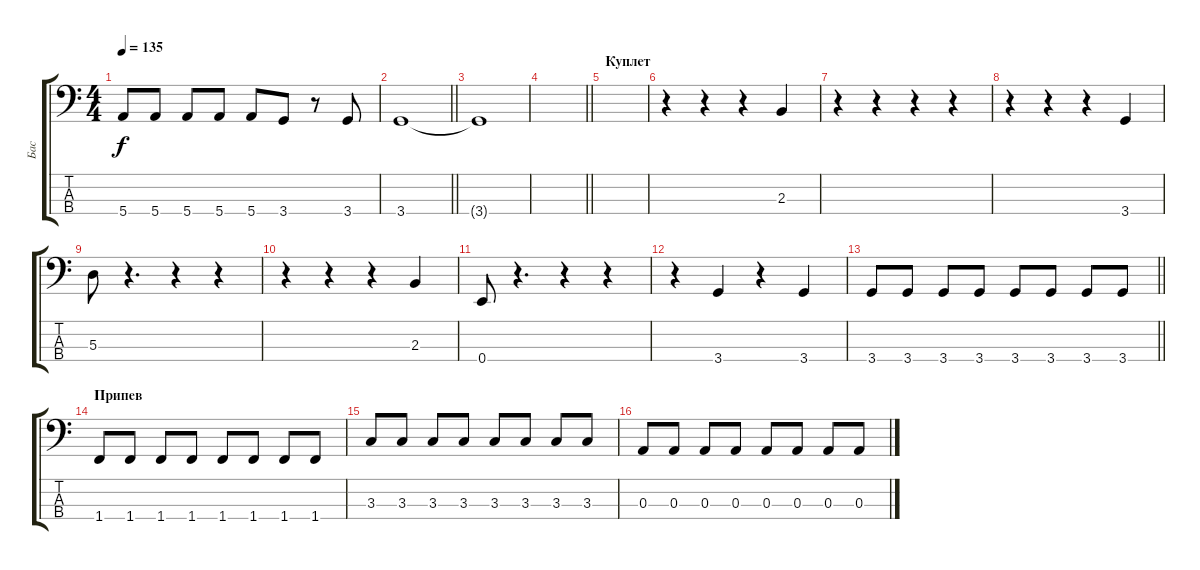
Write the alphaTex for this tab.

\track ("Бас" "Бас") {instrument electricbassfinger}
\staff {score tabs}
\tuning (G2 D2 A1 E1) {hide}
\ts (4 4)
\tempo 135
\clef f4
\ks c
5.4.8{dy f} 5.4.8 5.4.8 5.4.8 5.4.8 3.4.8 r.8 3.4.8 |
\barLineRight lightlight
3.4.1 |
3.4{t}.1 |
\barLineRight lightlight
|
\section ("" "Куплет")
|
r.4 r.4 r.4 2.3.4 |
r.4 r.4 r.4 r.4 |
r.4 r.4 r.4 3.4.4 |
5.3.8 r.4{d} r.4 r.4 |
r.4 r.4 r.4 2.3.4 |
0.4.8 r.4{d} r.4 r.4 |
r.4 3.4.4 r.4 3.4.4 |
\barLineRight lightlight
3.4.8 3.4.8 3.4.8 3.4.8 3.4.8 3.4.8 3.4.8 3.4.8 |
\section ("" "Припев")
1.4.8 1.4.8 1.4.8 1.4.8 1.4.8 1.4.8 1.4.8 1.4.8 |
3.3.8 3.3.8 3.3.8 3.3.8 3.3.8 3.3.8 3.3.8 3.3.8 |
0.3.8 0.3.8 0.3.8 0.3.8 0.3.8 0.3.8 0.3.8 0.3.8
